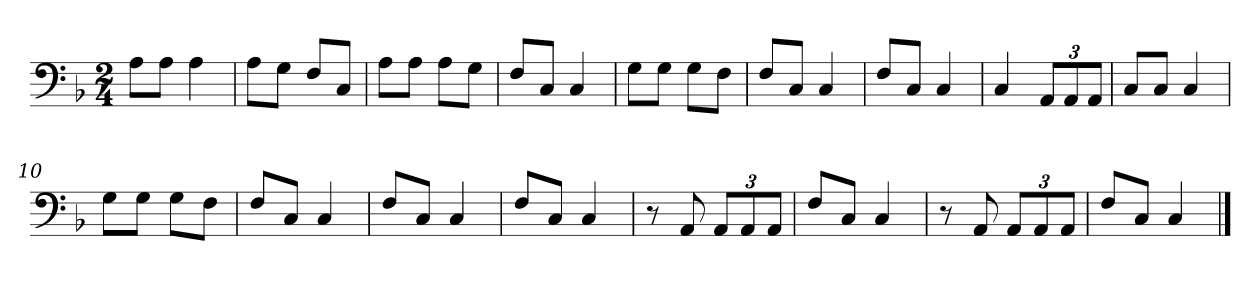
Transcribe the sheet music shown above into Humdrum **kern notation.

**kern
*part1
*staff1
*clefF4
*k[b-]
*M2/4
=1
8A\L
8A\J
4A\
=2
8A\L
8G\J
8F/L
8C/J
=3
8A\L
8A\J
8A\L
8G\J
=4
8F/L
8C/J
4C/
=5
8G\L
8G\J
8G\L
8F\J
=6
8F/L
8C/J
4C/
=7
8F/L
8C/J
4C/
=8
4C/
12AA/L
12AA/
12AA/J
=9
8C/L
8C/J
4C/
=10
8G\L
8G\J
8G\L
8F\J
=11
8F/L
8C/J
4C/
=12
8F/L
8C/J
4C/
=13
8F/L
8C/J
4C/
=14
8r
8AA/
12AA/L
12AA/
12AA/J
=15
8F/L
8C/J
4C/
=16
8r
8AA/
12AA/L
12AA/
12AA/J
=17
8F/L
8C/J
4C/
==
*-
